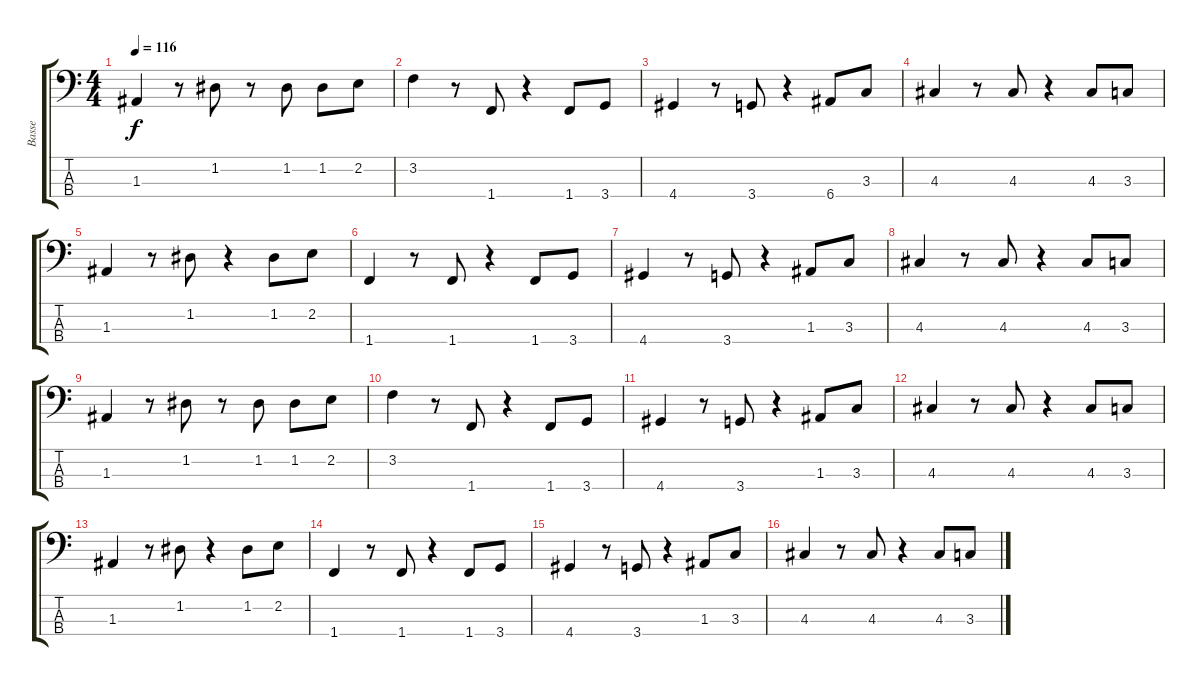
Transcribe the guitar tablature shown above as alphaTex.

\track ("Basse" "Basse") {instrument electricbasspick}
\staff {score tabs}
\tuning (G2 D2 A1 E1) {hide}
\ts (4 4)
\tempo 116
\clef f4
\ks c
1.3.4{dy f} r.8 1.2.8 r.8 1.2.8 1.2.8 2.2.8 |
3.2.4 r.8 1.4.8 r.4 1.4.8 3.4.8 |
4.4.4 r.8 3.4.8 r.4 6.4.8 3.3.8 |
4.3.4 r.8 4.3.8 r.4 4.3.8 3.3.8 |
1.3.4 r.8 1.2.8 r.4 1.2.8 2.2.8 |
1.4.4 r.8 1.4.8 r.4 1.4.8 3.4.8 |
4.4.4 r.8 3.4.8 r.4 1.3.8 3.3.8 |
4.3.4 r.8 4.3.8 r.4 4.3.8 3.3.8 |
1.3.4 r.8 1.2.8 r.8 1.2.8 1.2.8 2.2.8 |
3.2.4 r.8 1.4.8 r.4 1.4.8 3.4.8 |
4.4.4 r.8 3.4.8 r.4 1.3.8 3.3.8 |
4.3.4 r.8 4.3.8 r.4 4.3.8 3.3.8 |
1.3.4 r.8 1.2.8 r.4 1.2.8 2.2.8 |
1.4.4 r.8 1.4.8 r.4 1.4.8 3.4.8 |
4.4.4 r.8 3.4.8 r.4 1.3.8 3.3.8 |
4.3.4 r.8 4.3.8 r.4 4.3.8 3.3.8
